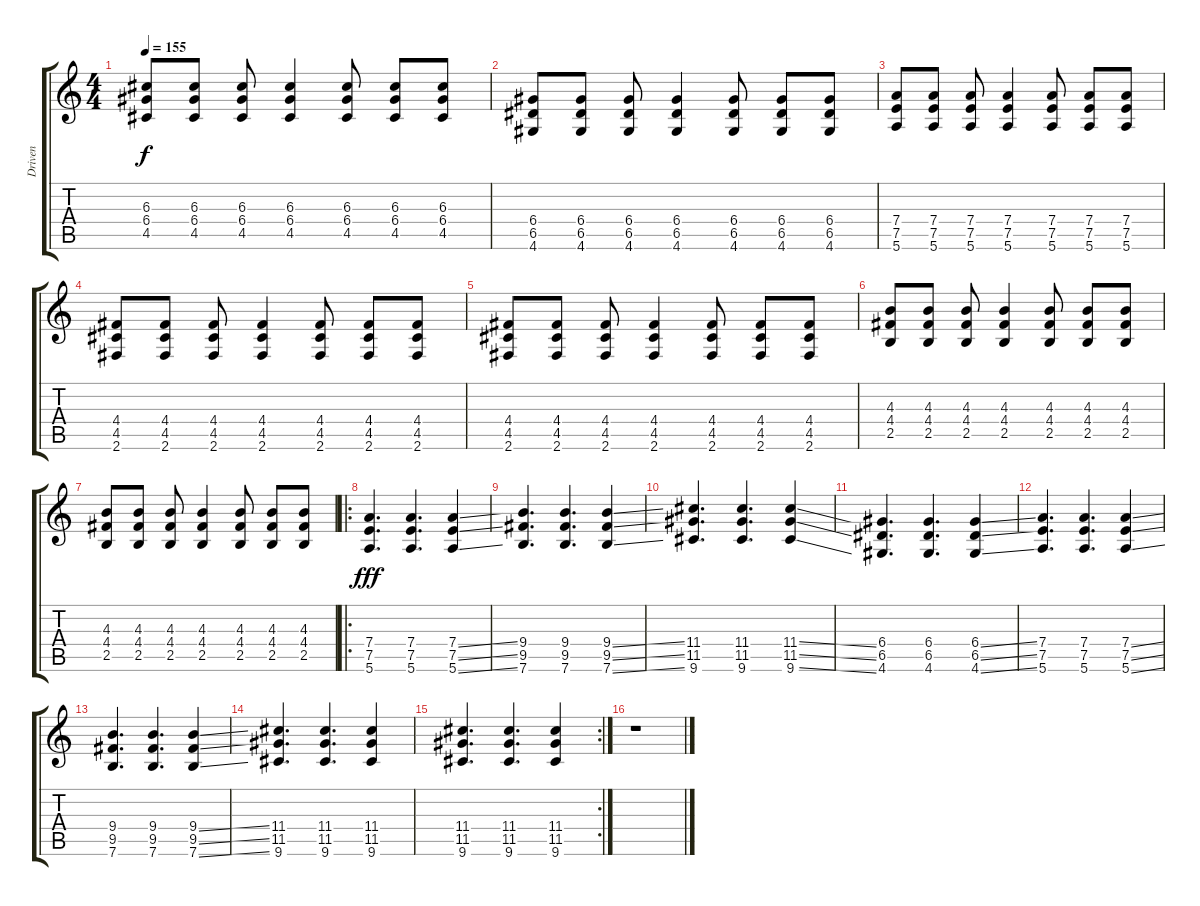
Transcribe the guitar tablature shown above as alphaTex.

\track ("Driven" "Driven") {instrument overdrivenguitar}
\staff {score tabs}
\tuning (E4 B3 G3 D3 A2 E2) {hide}
\ts (4 4)
\tempo 155
\clef g2
\ks c
(6.3 6.4 4.5).8{dy f} (6.3 6.4 4.5).8 (6.3 6.4 4.5).8 (6.3 6.4 4.5).4 (6.3 6.4 4.5).8 (6.3 6.4 4.5).8 (6.3 6.4 4.5).8 |
(6.4 6.5 4.6).8 (6.4 6.5 4.6).8 (6.4 6.5 4.6).8 (6.4 6.5 4.6).4 (6.4 6.5 4.6).8 (6.4 6.5 4.6).8 (6.4 6.5 4.6).8 |
(7.4 7.5 5.6).8 (7.4 7.5 5.6).8 (7.4 7.5 5.6).8 (7.4 7.5 5.6).4 (7.4 7.5 5.6).8 (7.4 7.5 5.6).8 (7.4 7.5 5.6).8 |
(4.4 4.5 2.6).8 (4.4 4.5 2.6).8 (4.4 4.5 2.6).8 (4.4 4.5 2.6).4 (4.4 4.5 2.6).8 (4.4 4.5 2.6).8 (4.4 4.5 2.6).8 |
(4.4 4.5 2.6).8 (4.4 4.5 2.6).8 (4.4 4.5 2.6).8 (4.4 4.5 2.6).4 (4.4 4.5 2.6).8 (4.4 4.5 2.6).8 (4.4 4.5 2.6).8 |
(4.3 4.4 2.5).8 (4.3 4.4 2.5).8 (4.3 4.4 2.5).8 (4.3 4.4 2.5).4 (4.3 4.4 2.5).8 (4.3 4.4 2.5).8 (4.3 4.4 2.5).8 |
(4.3 4.4 2.5).8 (4.3 4.4 2.5).8 (4.3 4.4 2.5).8 (4.3 4.4 2.5).4 (4.3 4.4 2.5).8 (4.3 4.4 2.5).8 (4.3 4.4 2.5).8 |
\ro
(7.4 7.5 5.6).4{d dy fff} (7.4 7.5 5.6).4{d} (7.4{ss} 7.5{ss} 5.6{ss}).4 |
(9.4 9.5 7.6).4{d} (9.4 9.5 7.6).4{d} (9.4{ss} 9.5{ss} 7.6{ss}).4 |
(11.4 11.5 9.6).4{d} (11.4 11.5 9.6).4{d} (11.4{ss} 11.5{ss} 9.6{ss}).4 |
(6.4 6.5 4.6).4{d} (6.4 6.5 4.6).4{d} (6.4{ss} 6.5{ss} 4.6{ss}).4 |
(7.4 7.5 5.6).4{d} (7.4 7.5 5.6).4{d} (7.4{ss} 7.5{ss} 5.6{ss}).4 |
(9.4 9.5 7.6).4{d} (9.4 9.5 7.6).4{d} (9.4{ss} 9.5{ss} 7.6{ss}).4 |
(11.4 11.5 9.6).4{d} (11.4 11.5 9.6).4{d} (11.4 11.5 9.6).4 |
\rc 2
(11.4 11.5 9.6).4{d} (11.4 11.5 9.6).4{d} (11.4 11.5 9.6).4 |
r.1
